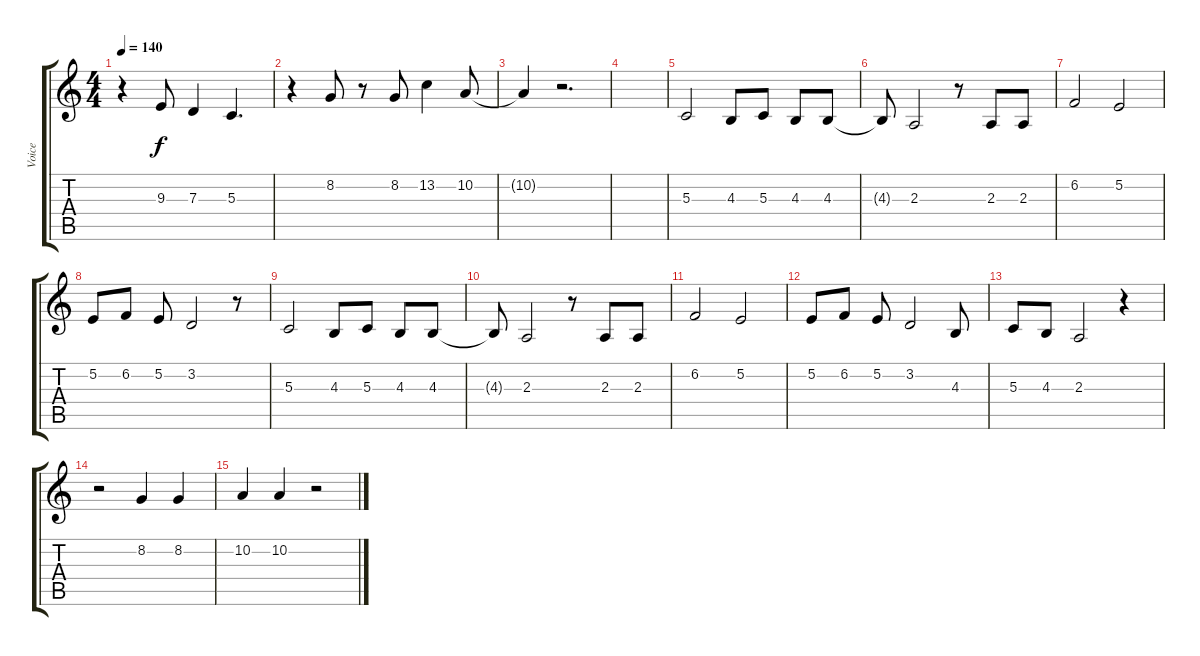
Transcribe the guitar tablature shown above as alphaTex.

\track ("Voice" "Voice") {instrument lead6voice}
\staff {score tabs}
\tuning (E4 B3 G3 D3 A2 E2) {hide}
\ts (4 4)
\tempo 140
\clef g2
\ks c
r.4{dy f} 9.3.8 7.3.4 5.3.4{d} |
r.4 8.2.8 r.8 8.2.8 13.2.4 10.2.8 |
10.2{t}.4 r.2{d} |
|
5.3.2 4.3.8 5.3.8 4.3.8 4.3.8 |
4.3{t}.8 2.3.2 r.8 2.3.8 2.3.8 |
6.2.2 5.2.2 |
5.2.8 6.2.8 5.2.8 3.2.2 r.8 |
5.3.2 4.3.8 5.3.8 4.3.8 4.3.8 |
4.3{t}.8 2.3.2 r.8 2.3.8 2.3.8 |
6.2.2 5.2.2 |
5.2.8 6.2.8 5.2.8 3.2.2 4.3.8 |
5.3.8 4.3.8 2.3.2 r.4 |
r.2 8.2.4 8.2.4 |
10.2.4 10.2.4 r.2
